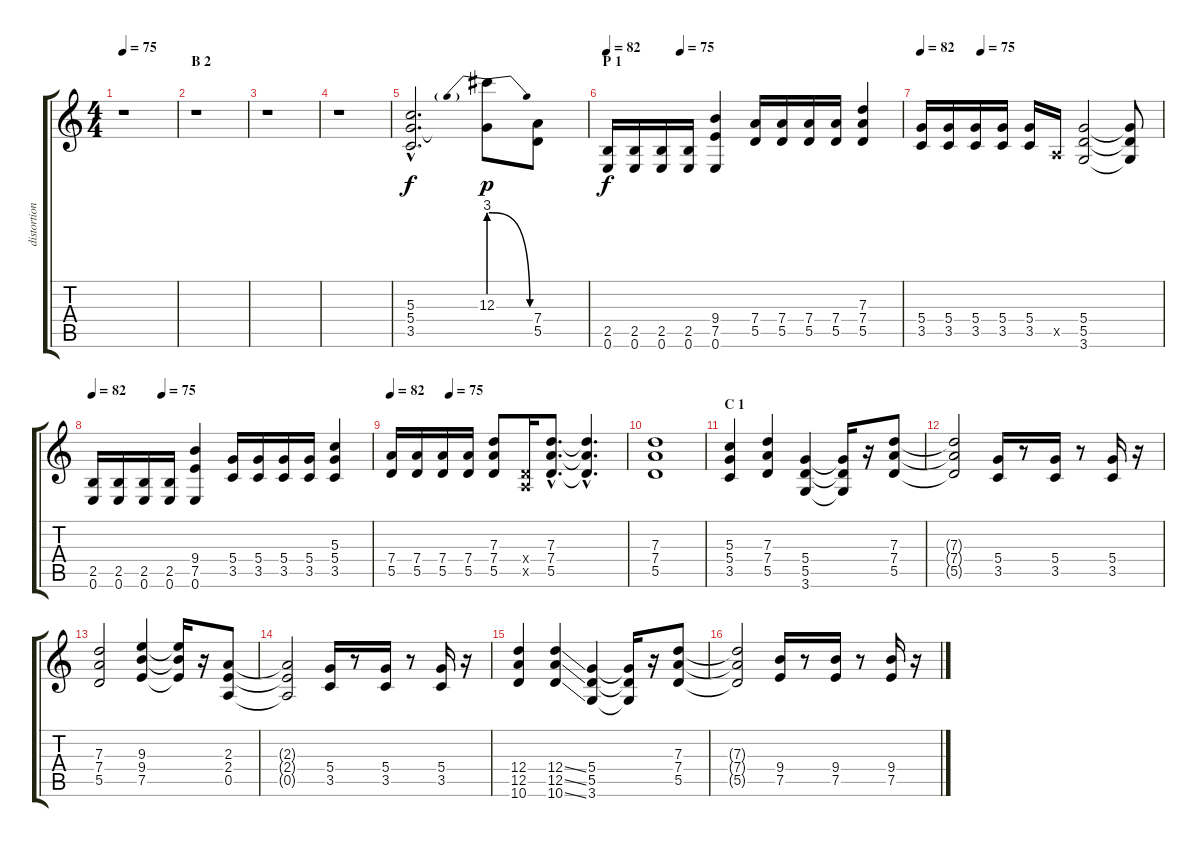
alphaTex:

\track ("distortion" "distortion") {instrument distortionguitar}
\staff {score tabs}
\tuning (E4 B3 G3 D3 A2 E2) {hide}
\ts (4 4)
\tempo 75
\clef g2
\ks c
r.1{dy p} |
\section ("" "B 2")
r.1 |
r.1 |
r.1 |
(5.3{hac} 5.4{hac} 3.5{hac}).2{d dy f} (12.3{be (prebendrelease 0 12 60 0)} 5.4{t}).8{dy p} (7.4 5.5).8 |
\section ("" "P 1")
\tempo 82
\tempo (75 0.25)
(2.5 0.6).16{dy f} (2.5 0.6).16 (2.5 0.6).16 (2.5 0.6).16 (9.4 7.5 0.6).4 (7.4 5.5).16 (7.4 5.5).16 (7.4 5.5).16 (7.4 5.5).16 (7.3 7.4 5.5).4 |
\tempo 82
\tempo (75 0.25)
(5.4 3.5).16 (5.4 3.5).16 (5.4 3.5).16 (5.4 3.5).16 (5.4 3.5).16 0.5{x}.16 (5.4 5.5 3.6).2 (5.4{t} 5.5{t} 3.6{t}).8 |
\tempo 82
\tempo (75 0.25)
(2.5 0.6).16 (2.5 0.6).16 (2.5 0.6).16 (2.5 0.6).16 (9.4 7.5 0.6).4 (5.4 3.5).16 (5.4 3.5).16 (5.4 3.5).16 (5.4 3.5).16 (5.3 5.4 3.5).4 |
\tempo 82
\tempo (75 0.25)
(7.4 5.5).16 (7.4 5.5).16 (7.4 5.5).16 (7.4 5.5).16 (7.3 7.4 5.5).8 (0.4{x} 0.5{x}).16 (7.3{hac} 7.4{hac} 5.5{hac}).8{d} (7.3{hac t} 7.4{hac t} 5.5{hac t}).4{d} |
(7.3 7.4 5.5).1 |
\section ("" "C 1")
(5.3 5.4 3.5).4 (7.3 7.4 5.5).4 (5.4 5.5 3.6).4 (5.4{t} 5.5{t} 3.6{t}).16 r.16 (7.3 7.4 5.5).8 |
(7.3{t} 7.4{t} 5.5{t}).2 (5.4 3.5).16 r.8 (5.4 3.5).16 r.8 (5.4 3.5).16 r.16 |
(7.3 7.4 5.5).2 (9.3 9.4 7.5).4 (9.3{t} 9.4{t} 7.5{t}).16 r.16 (2.3 2.4 0.5).8 |
(2.3{t} 2.4{t} 0.5{t}).2 (5.4 3.5).16 r.8 (5.4 3.5).16 r.8 (5.4 3.5).16 r.16 |
(12.4 12.5 10.6).4 (12.4{ss} 12.5{ss} 10.6{ss}).4 (5.4 5.5 3.6).4 (5.4{t} 5.5{t} 3.6{t}).16 r.16 (7.3 7.4 5.5).8 |
(7.3{t} 7.4{t} 5.5{t}).2 (9.4 7.5).16 r.8 (9.4 7.5).16 r.8 (9.4 7.5).16 r.16
